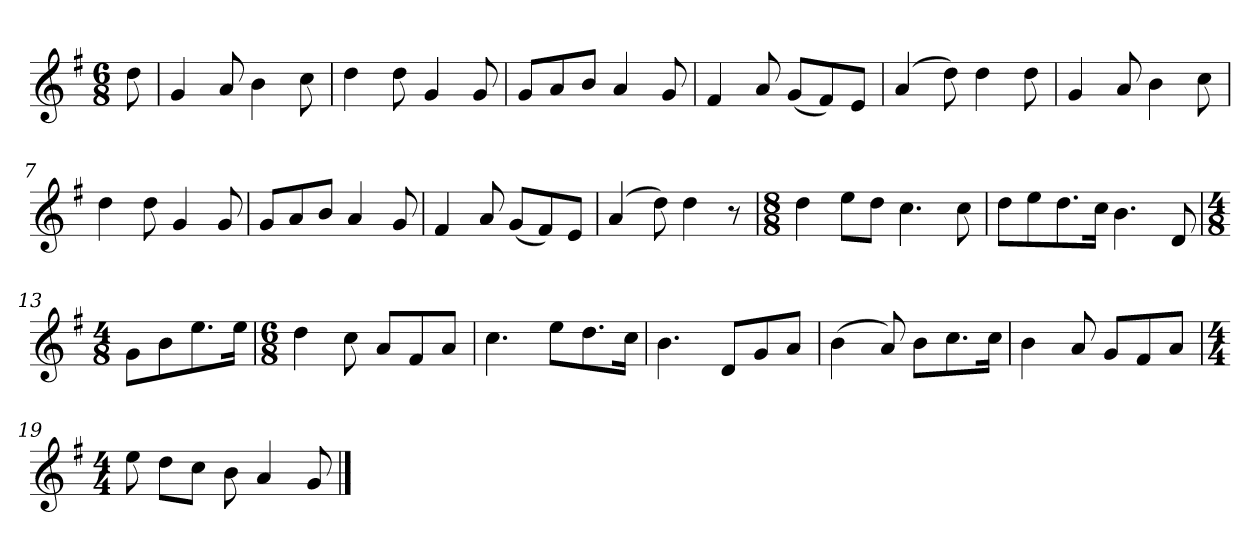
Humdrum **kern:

**kern
*part1
*staff1
*k[f#]
*M6/8
*MM120
=
8dd
=1
4g
8a
4b
8cc
=2
4dd
8dd
4g
8g
=3
8gL
8a
8bJ
4a
8g
=4
4f#
8a
(8gL
8f#)
8eJ
=5
(4a
8dd)
4dd
8dd
=6
4g
8a
4b
8cc
=7
4dd
8dd
4g
8g
=8
8gL
8a
8bJ
4a
8g
=9
4f#
8a
(8gL
8f#)
8eJ
=10
(4a
8dd)
4dd
8r
=11
*M8/8
4dd
8eeL
8ddJ
4.cc
8cc
=12
8ddL
8ee
8.dd
16ccJk
4.b
8d
=13
*M4/8
8g
8b
8.ee
16eeJk
=14
*M6/8
4dd
8cc
8aL
8f#
8aJ
=15
4.cc
8eeL
8.dd
16ccJk
=16
4.b
8dL
8g
8aJ
=17
(4b
8a)
8bL
8.cc
16ccJk
=18
4b
8a
8gL
8f#
8aJ
=19
*M4/4
8ee
8ddL
8ccJ
8b
4a
8g
==
*-
